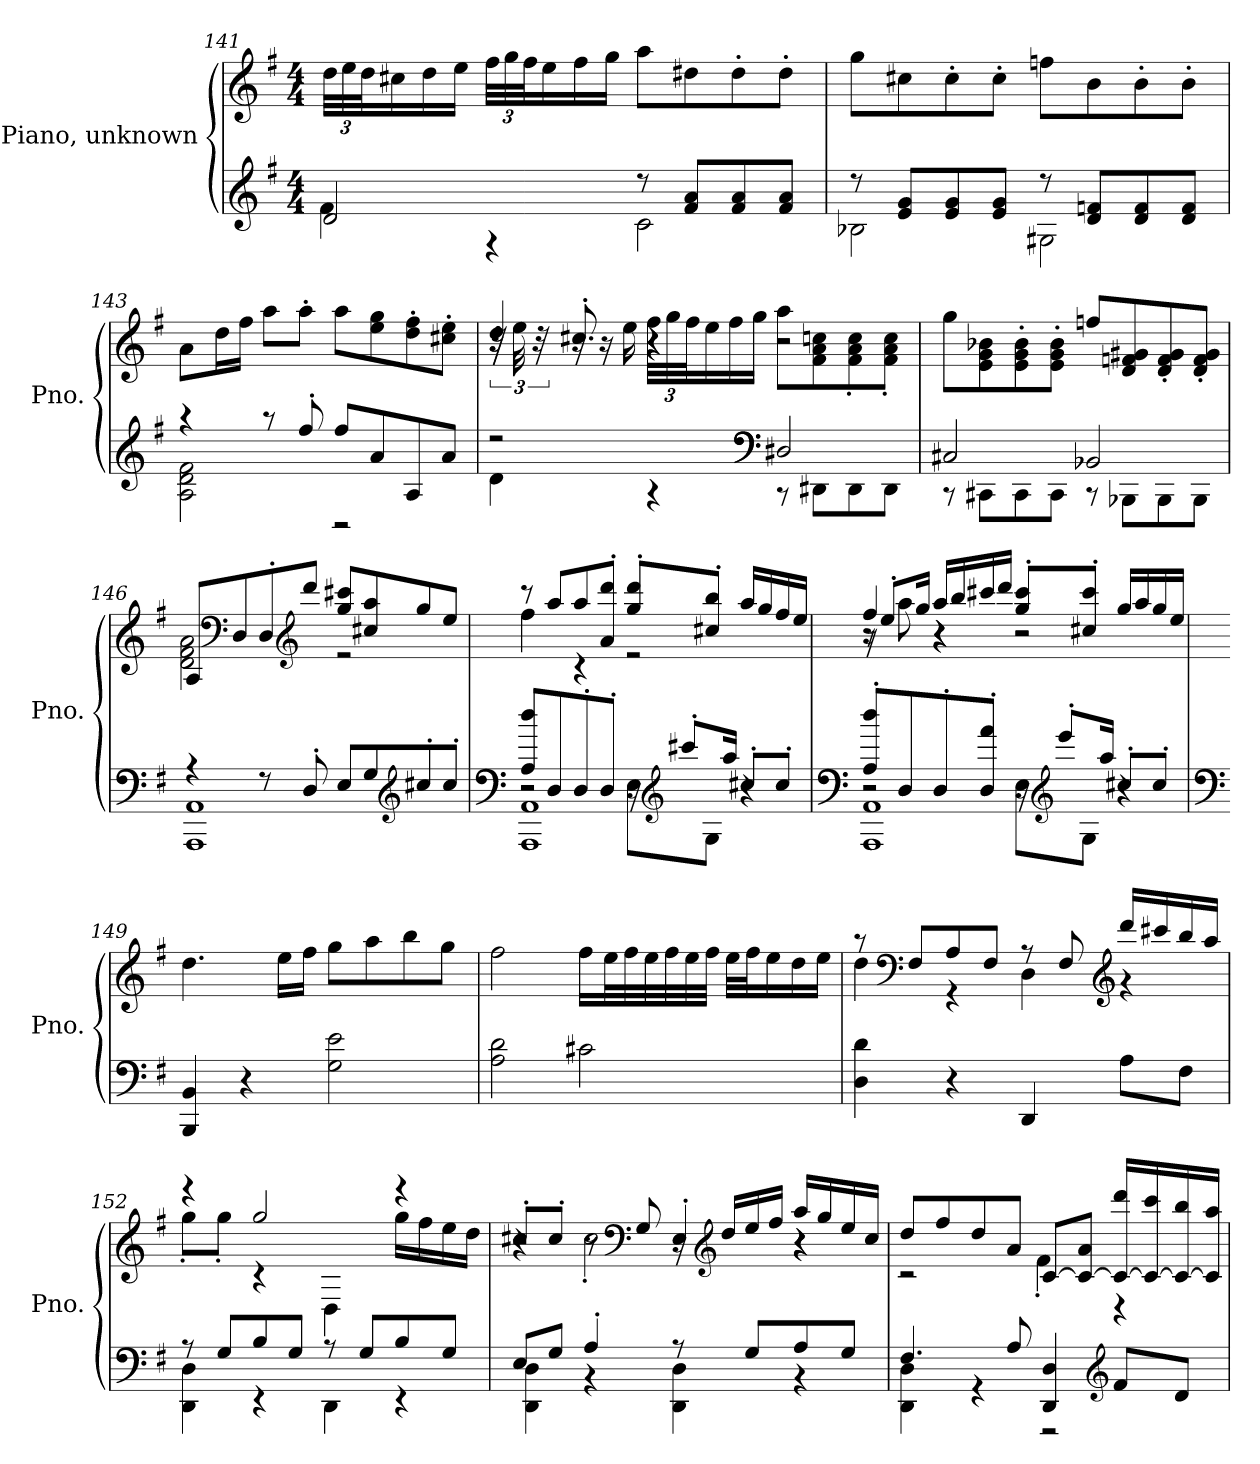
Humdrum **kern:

**kern	**kern
*part1	*part1
*staff2	*staff1
*I"Piano, unknown	*
*I'Pno.	*
!!LO:LB:g=z
*clefG2	*clefG2
*k[f#]	*k[f#]
*M4/4	*M4/4
=141	=141
*^	*
*	*	*Xbrackettup
2d/	4f#\	48dd\LLL
.	.	48ee\
.	.	48dd\J
.	.	16cc#X\
.	.	16dd\
.	.	16ee\JJ
.	4r	48ff#\LLL
.	.	48gg\
.	.	48ff#\J
.	.	16ee\
.	.	16ff#\
.	.	16gg\JJ
8r	2c\	8aa\L
8f#/ 8a/L	.	8dd#X\
8f#/ 8a/	.	8dd#'\
8f#/ 8a/J	.	8dd#'\J
=142	=142	=142
8r	2B-X\	8gg\L
8e/ 8g/L	.	8cc#X\
8e/ 8g/	.	8cc#'\
8e/ 8g/J	.	8cc#'\J
8r	2G#X\	8ffn\L
8d/ 8fn/L	.	8b\
8d/ 8f/	.	8b'\
8d/ 8f/J	.	8b'\J
=143	=143	=143
4r	2A\ 2d\ 2f#\	8a\L
.	.	16dd\L
.	.	16ff#\JJ
8r	.	8aa\L
8ff#'/	.	8aa'\J
8ff#/L	2r	8aa\L
8a/	.	8ee\ 8gg\
8A/	.	8dd\' 8ff#\'
8a/J	.	8cc#X\' 8ee\'J
!!LO:LB:g=z
=144	=144	=144
*	*	*^
*	*	*	*brackettup
*	*	*	*^
2r	4d\	4dd/	48r	16r
.	.	.	48ee\	.
.	.	.	48r	.
.	.	.	16r	8.cc#X'/
.	.	.	16r	.
.	.	.	16ee\	.
*	*	*	*Xbrackettup	*
.	4r	4r	48ff#\LLL	4r
.	.	.	48gg\	.
.	.	.	48ff#\J	.
.	.	.	16ee\	.
.	.	.	16ff#\	.
.	.	.	16gg\JJ	.
*clefF4	*	*	*	*
2D#X/	8r	2r	8aa\L	2r
.	8DD#X\L	.	8f#\ 8a\ 8ccn\	.
.	8DD#\	.	8f#\' 8a\' 8cc\'	.
.	8DD#\J	.	8f#\' 8a\' 8cc\'J	.
*	*	*v	*v	*v
=145	=145	=145
2C#X/	8r	8gg\L
.	8CC#X\L	8e\ 8g\ 8b-X\
.	8CC#\	8e\' 8g\' 8b-\'
.	8CC#\J	8e\' 8g\' 8b-\'J
2BB-X/	8r	8ffn/L
.	8BBB-X\L	8d/ 8fn/ 8g#X/
.	8BBB-\	8d/' 8f/' 8g#/'
.	8BBB-\J	8d/' 8f/' 8g#/'J
!!LO:PB:g=z
=146	=146	=146
*	*	*^
4r	1AAA 1AA	8A/L	2d\ 2f#\ 2a\
*	*	*clefF4	*
.	.	8D/	.
8r	.	8D'/	.
*	*	*clefG2	*
8D'/	.	8ddd/J	.
8E/L	.	8gg/ 8ccc#X/L	2r
8G/	.	8cc#X/ 8aa/	.
*clefG2	*	*	*
8cc#X'/	.	8gg/	.
8cc#'/J	.	8ee/J	.
*v	*v	*	*
=147	=147	=147
*clefF4	*	*
*^	*	*
*	*^	*	*
8A/ 8dd/L	2r	1AAA 1AA	8r	4ff#\
8D/	.	.	8aa/L	.
8D'/	.	.	8aa/	4r
8D'/J	.	.	8a/' 8ddd/'J	.
16r	8E\L	.	8gg/' 8ddd/'L	2r
*clefG2	*	*	*	*
8ccc#X'/L	.	.	.	.
.	8G\J	.	8cc#X/' 8bb/'J	.
16aa/Jk	.	.	.	.
8cc#X'/L	4r	.	16aa/LL	.
.	.	.	16gg/	.
8cc#'/J	.	.	16ff#/	.
.	.	.	16ee/JJ	.
*	*	*	*v	*v
!!LO:LB:g=z
=148	=148	=148	=148
*clefF4	*	*	*
*	*	*	*^
*	*	*	*	*^
8A/' 8dd/'L	2r	1AAA 1AA	16r	8r	4ff#/
.	.	.	8ee'/L	.	.
8D/	.	.	.	8aa\	.
.	.	.	16gg/Jk	.	.
8D'/	.	.	16aa/LL	4r	4r
.	.	.	16bb/	.	.
8D/' 8a/'J	.	.	16ccc#X/	.	.
.	.	.	16ddd/JJ	.	.
16r	8E\L	.	8gg/' 8ccc#/'L	2r	2r
*clefG2	*	*	*	*	*
8eee'/L	.	.	.	.	.
.	8G\J	.	8cc#X/' 8ccc#/'J	.	.
16aa/Jk	.	.	.	.	.
8cc#X'/L	4r	.	16gg/LL	.	.
.	.	.	16aa/	.	.
8cc#'/J	.	.	16gg/	.	.
.	.	.	16ee/JJ	.	.
*v	*v	*v	*	*	*
*	*v	*v	*v
=149	=149
*clefF4	*
4BBB/ 4BB/	4.dd\
4r	.
.	16ee\LL
.	16ff#\JJ
2G\ 2e\	8gg\L
.	8aa\
.	8bb\
.	8gg\J
=150	=150
2A\ 2d\	2ff#\
2c#X\	16ff#\LL
.	32ee\L
.	32ff#\
.	32ee\
.	32ff#\
.	32ee\
.	32ff#\JJJ
.	32ee\LLL
.	32ff#\J
.	16ee\
.	16dd\
.	16ee\JJ
!!LO:LB:g=z
=151	=151
*	*^
4D\ 4d\	8r	4dd\
*	*clefF4	*
.	8F#/L	.
4r	8A/	4r
.	8F#/J	.
4DD/	8r	4D\
.	8F#/	.
*	*clefG2	*
8A\L	16ddd/LL	4r
.	16ccc#X/	.
8F#\J	16bb/	.
.	16aa/JJ	.
=152	=152	=152
*^	*	*
8r	4DD\ 4D\	4r	8gg'\L
8G/L	.	.	8gg'\J
8B/	4r	2gg/	4r
8G/J	.	.	.
8r	4DD\	.	4D\
8G/L	.	.	.
8B/	4r	4r	16gg\LL
.	.	.	16ff#\
8G/J	.	.	16ee\
.	.	.	16dd\JJ
=153	=153	=153	=153
*	*	*	*^
8E/L	4DD\ 4D\	8cc#X'/L	4r	2r
8G/J	.	8cc#'/J	.	.
4A'/	4r	8r	2cc#'\	.
*	*	*clefF4	*	*
.	.	8G/	.	.
8r	4DD\ 4D\	16r	.	4E'/
*	*	*clefG2	*	*
.	.	16dd/LL	.	.
8G/L	.	16ee/	.	.
.	.	16ff#/JJ	.	.
8A/	4r	16aa/LL	4r	4r
.	.	16gg/	.	.
8G/J	.	16ee/	.	.
.	.	16cc#/JJ	.	.
*	*	*	*v	*v
!!LO:LB:g=z
=154	=154	=154	=154
4.F#/	4DD\ 4D\	8dd/L	2r
.	.	8ff#/	.
.	4r	8dd/	.
8A/	.	8a/J	.
4DD/ 4D/	2r	[8c/L	4f#'\
.	.	8c/_ 8a/J	.
*clefG2	*	*	*
8f#/L	.	16c/_ 16ddd/LL	4r
.	.	16c/_ 16ccc/	.
8d/J	.	16c/_ 16bb/	.
.	.	16c/] 16aa/JJ	.
*v	*v	*	*
*	*v	*v
=	=
*-	*-
